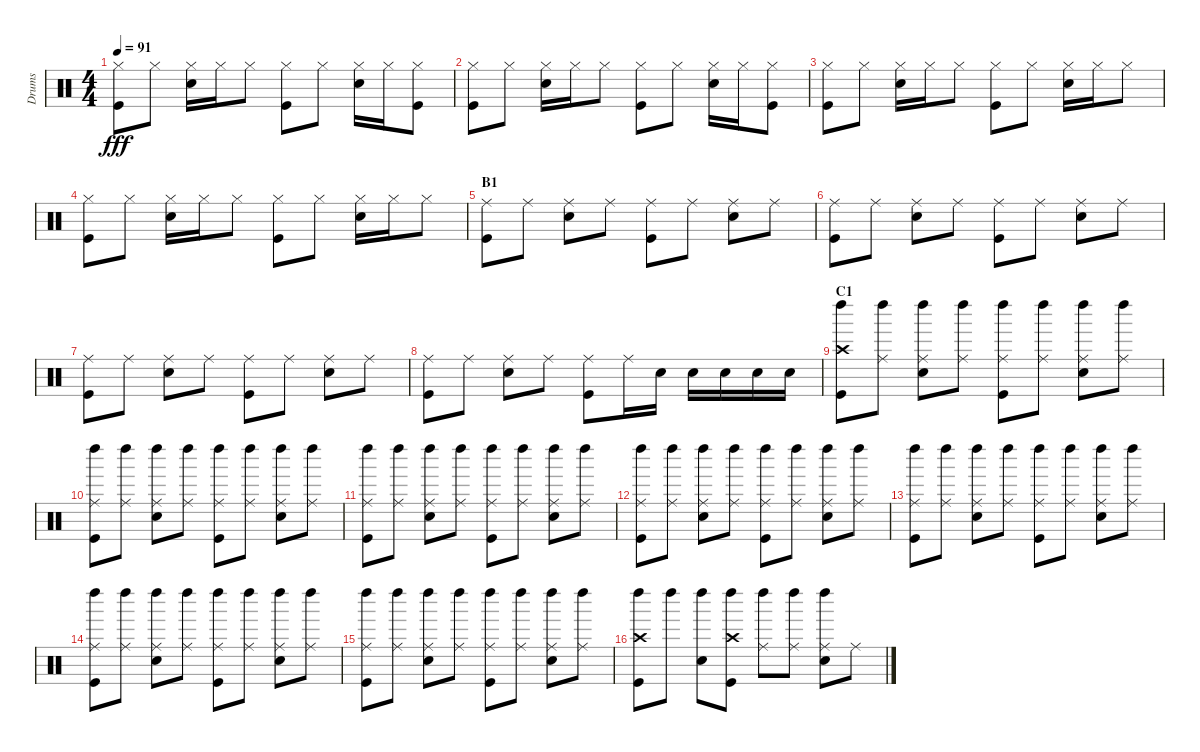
\track ("Drums" "Drums") {instrument percussion}
\staff {score}
\articulation defaults
\ts (4 4)
\tempo 91
\clef neutral
\ks c
("Hi-Hat (closed)" "Kick (hit)").8{dy fff} "Hi-Hat (closed)".8 ("Hi-Hat (closed)" "Snare (hit) 2").16 "Hi-Hat (closed)".16 "Hi-Hat (closed)".8 ("Hi-Hat (closed)" "Kick (hit)").8 "Hi-Hat (closed)".8 ("Hi-Hat (closed)" "Snare (hit) 2").16 "Hi-Hat (closed)".16 ("Hi-Hat (closed)" "Kick (hit)").8 |
("Hi-Hat (closed)" "Kick (hit)").8 "Hi-Hat (closed)".8 ("Hi-Hat (closed)" "Snare (hit) 2").16 "Hi-Hat (closed)".16 "Hi-Hat (closed)".8 ("Hi-Hat (closed)" "Kick (hit)").8 "Hi-Hat (closed)".8 ("Hi-Hat (closed)" "Snare (hit) 2").16 "Hi-Hat (closed)".16 ("Hi-Hat (closed)" "Kick (hit)").8 |
("Hi-Hat (closed)" "Kick (hit)").8 "Hi-Hat (closed)".8 ("Hi-Hat (closed)" "Snare (hit) 2").16 "Hi-Hat (closed)".16 "Hi-Hat (closed)".8 ("Hi-Hat (closed)" "Kick (hit)").8 "Hi-Hat (closed)".8 ("Hi-Hat (closed)" "Snare (hit) 2").16 "Hi-Hat (closed)".16 "Hi-Hat (closed)".8 |
("Hi-Hat (closed)" "Kick (hit)").8 "Hi-Hat (closed)".8 ("Hi-Hat (closed)" "Snare (hit) 2").16 "Hi-Hat (closed)".16 "Hi-Hat (closed)".8 ("Hi-Hat (closed)" "Kick (hit)").8 "Hi-Hat (closed)".8 ("Hi-Hat (closed)" "Snare (hit) 2").16 "Hi-Hat (closed)".16 "Hi-Hat (closed)".8 |
\section ("" "B1")
("Ride (middle)" "Kick (hit)").8 "Ride (middle)".8 ("Ride (middle)" "Snare (hit) 2").8 "Ride (middle)".8 ("Ride (middle)" "Kick (hit)").8 "Ride (middle)".8 ("Ride (middle)" "Snare (hit) 2").8 "Ride (middle)".8 |
("Ride (middle)" "Kick (hit)").8 "Ride (middle)".8 ("Ride (middle)" "Snare (hit) 2").8 "Ride (middle)".8 ("Ride (middle)" "Kick (hit)").8 "Ride (middle)".8 ("Ride (middle)" "Snare (hit) 2").8 "Ride (middle)".8 |
("Ride (middle)" "Kick (hit)").8 "Ride (middle)".8 ("Ride (middle)" "Snare (hit) 2").8 "Ride (middle)".8 ("Ride (middle)" "Kick (hit)").8 "Ride (middle)".8 ("Ride (middle)" "Snare (hit) 2").8 "Ride (middle)".8 |
("Ride (middle)" "Kick (hit)").8 "Ride (middle)".8 ("Ride (middle)" "Snare (hit) 2").8 "Ride (middle)".8 ("Ride (middle)" "Kick (hit)").8 "Ride (middle)".16 "Snare (hit) 2".16 "Snare (hit) 2".16 "Snare (hit) 2".16 "Snare (hit) 2".16 "Snare (hit) 2".16 |
\section ("" "C1")
("Left Maraca (hit)" "Crash high (hit)" "Kick (hit)").8 ("Left Maraca (hit)" "Ride (middle)").8 ("Left Maraca (hit)" "Ride (middle)" "Snare (hit) 2").8 ("Left Maraca (hit)" "Ride (middle)").8 ("Left Maraca (hit)" "Ride (middle)" "Kick (hit)").8 ("Left Maraca (hit)" "Ride (middle)").8 ("Left Maraca (hit)" "Ride (middle)" "Snare (hit) 2").8 ("Left Maraca (hit)" "Ride (middle)").8 |
("Left Maraca (hit)" "Ride (middle)" "Kick (hit)").8 ("Left Maraca (hit)" "Ride (middle)").8 ("Left Maraca (hit)" "Ride (middle)" "Snare (hit) 2").8 ("Left Maraca (hit)" "Ride (middle)").8 ("Left Maraca (hit)" "Ride (middle)" "Kick (hit)").8 ("Left Maraca (hit)" "Ride (middle)").8 ("Left Maraca (hit)" "Ride (middle)" "Snare (hit) 2").8 ("Left Maraca (hit)" "Ride (middle)").8 |
("Left Maraca (hit)" "Ride (middle)" "Kick (hit)").8 ("Left Maraca (hit)" "Ride (middle)").8 ("Left Maraca (hit)" "Ride (middle)" "Snare (hit) 2").8 ("Left Maraca (hit)" "Ride (middle)").8 ("Left Maraca (hit)" "Ride (middle)" "Kick (hit)").8 ("Left Maraca (hit)" "Ride (middle)").8 ("Left Maraca (hit)" "Ride (middle)" "Snare (hit) 2").8 ("Left Maraca (hit)" "Ride (middle)").8 |
("Left Maraca (hit)" "Ride (middle)" "Kick (hit)").8 ("Left Maraca (hit)" "Ride (middle)").8 ("Left Maraca (hit)" "Ride (middle)" "Snare (hit) 2").8 ("Left Maraca (hit)" "Ride (middle)").8 ("Left Maraca (hit)" "Ride (middle)" "Kick (hit)").8 ("Left Maraca (hit)" "Ride (middle)").8 ("Left Maraca (hit)" "Ride (middle)" "Snare (hit) 2").8 ("Left Maraca (hit)" "Ride (middle)").8 |
("Left Maraca (hit)" "Ride (middle)" "Kick (hit)").8 ("Left Maraca (hit)" "Ride (middle)").8 ("Left Maraca (hit)" "Ride (middle)" "Snare (hit) 2").8 ("Left Maraca (hit)" "Ride (middle)").8 ("Left Maraca (hit)" "Ride (middle)" "Kick (hit)").8 ("Left Maraca (hit)" "Ride (middle)").8 ("Left Maraca (hit)" "Ride (middle)" "Snare (hit) 2").8 ("Left Maraca (hit)" "Ride (middle)").8 |
("Left Maraca (hit)" "Ride (middle)" "Kick (hit)").8 ("Left Maraca (hit)" "Ride (middle)").8 ("Left Maraca (hit)" "Ride (middle)" "Snare (hit) 2").8 ("Left Maraca (hit)" "Ride (middle)").8 ("Left Maraca (hit)" "Ride (middle)" "Kick (hit)").8 ("Left Maraca (hit)" "Ride (middle)").8 ("Left Maraca (hit)" "Ride (middle)" "Snare (hit) 2").8 ("Left Maraca (hit)" "Ride (middle)").8 |
("Left Maraca (hit)" "Ride (middle)" "Kick (hit)").8 ("Left Maraca (hit)" "Ride (middle)").8 ("Left Maraca (hit)" "Ride (middle)" "Snare (hit) 2").8 ("Left Maraca (hit)" "Ride (middle)").8 ("Left Maraca (hit)" "Ride (middle)" "Kick (hit)").8 ("Left Maraca (hit)" "Ride (middle)").8 ("Left Maraca (hit)" "Ride (middle)" "Snare (hit) 2").8 ("Left Maraca (hit)" "Ride (middle)").8 |
("Left Maraca (hit)" "Crash high (hit)" "Kick (hit)").8 "Left Maraca (hit)".8 ("Left Maraca (hit)" "Snare (hit) 2").8 ("Left Maraca (hit)" "Crash high (hit)" "Kick (hit)").8 ("Left Maraca (hit)" "Ride (middle)").8 ("Left Maraca (hit)" "Ride (middle)").8 ("Left Maraca (hit)" "Ride (middle)" "Snare (hit) 2").8 "Ride (middle)".8
